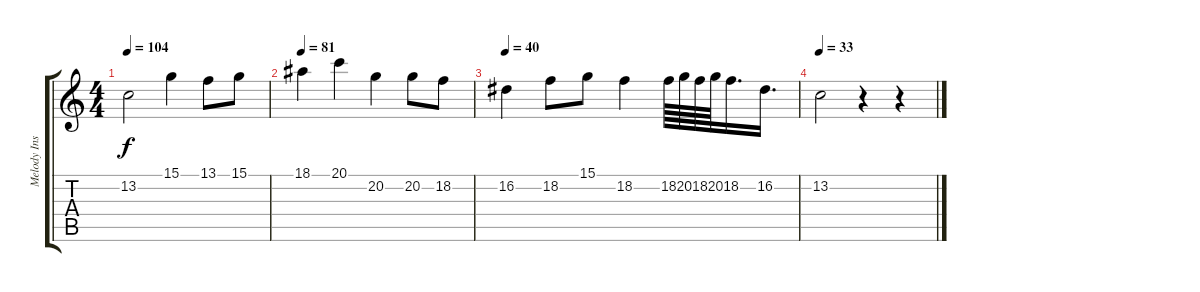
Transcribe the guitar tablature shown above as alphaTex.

\track ("Melody Instrument" "Melody Ins") {instrument flute}
\staff {score tabs}
\tuning (E4 B3 G3 D3 A2 E2) {hide}
\ts (4 4)
\tempo 104
\clef g2
\ks c
13.2.2{dy f} 15.1.4 13.1.8 15.1.8 |
\tempo 81
18.1.4 20.1.4 20.2.4 20.2.8 18.2.8 |
\tempo 40
16.2.4 18.2.8 15.1.8 18.2.4 18.2.64 20.2.64 18.2.64 20.2.64 18.2.16{d} 16.2.16{d} |
\tempo 33
13.2.2 r.4 r.4
